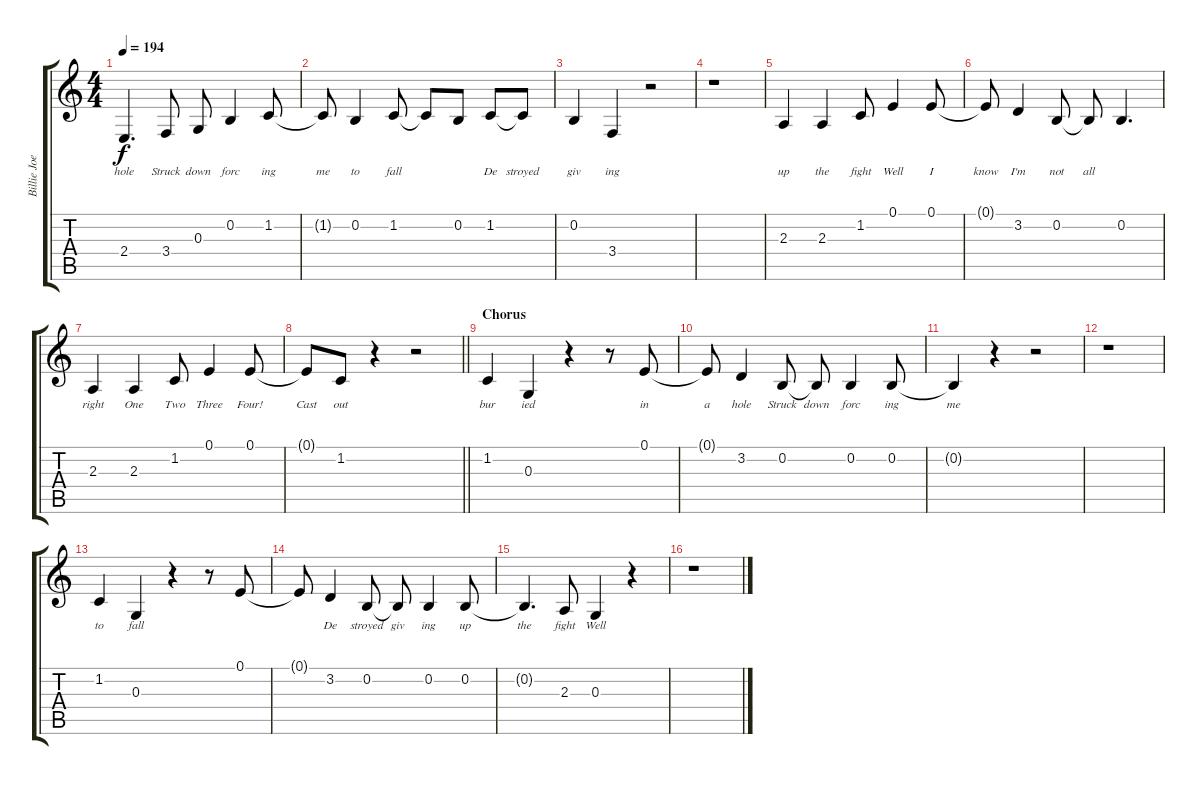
\track ("Billie Joe (vocals)" "Billie Joe") {instrument clarinet}
\staff {score tabs}
\tuning (E4 B3 G3 D3 A2 E2) {hide}
\ts (4 4)
\tempo 194
\clef g2
\ks c
2.4.4{d lyrics (0 "hole") lyrics (1 "") lyrics (2 "") lyrics (3 "") lyrics (4 "") dy f} 3.4.8{lyrics (0 "Struck") lyrics (1 "") lyrics (2 "") lyrics (3 "") lyrics (4 "")} 0.3.8{lyrics (0 "down") lyrics (1 "") lyrics (2 "") lyrics (3 "") lyrics (4 "")} 0.2.4{lyrics (0 "forc") lyrics (1 "") lyrics (2 "") lyrics (3 "") lyrics (4 "")} 1.2.8{lyrics (0 "ing") lyrics (1 "") lyrics (2 "") lyrics (3 "") lyrics (4 "")} |
1.2{t}.8{lyrics (0 "me") lyrics (1 "") lyrics (2 "") lyrics (3 "") lyrics (4 "")} 0.2.4{lyrics (0 "to") lyrics (1 "") lyrics (2 "") lyrics (3 "") lyrics (4 "")} 1.2.8{lyrics (0 "fall") lyrics (1 "") lyrics (2 "") lyrics (3 "") lyrics (4 "")} 1.2{t}.8{lyrics (0 "") lyrics (1 "") lyrics (2 "") lyrics (3 "") lyrics (4 "")} 0.2.8{lyrics (0 "") lyrics (1 "") lyrics (2 "") lyrics (3 "") lyrics (4 "")} 1.2.8{lyrics (0 "De") lyrics (1 "") lyrics (2 "") lyrics (3 "") lyrics (4 "")} 1.2{t}.8{lyrics (0 "stroyed") lyrics (1 "") lyrics (2 "") lyrics (3 "") lyrics (4 "")} |
0.2.4{lyrics (0 "giv") lyrics (1 "") lyrics (2 "") lyrics (3 "") lyrics (4 "")} 3.4.4{lyrics (0 "ing") lyrics (1 "") lyrics (2 "") lyrics (3 "") lyrics (4 "")} r.2 |
r.1 |
2.3.4{lyrics (0 "up") lyrics (1 "") lyrics (2 "") lyrics (3 "") lyrics (4 "")} 2.3.4{lyrics (0 "the") lyrics (1 "") lyrics (2 "") lyrics (3 "") lyrics (4 "")} 1.2.8{lyrics (0 "fight") lyrics (1 "") lyrics (2 "") lyrics (3 "") lyrics (4 "")} 0.1.4{lyrics (0 "Well") lyrics (1 "") lyrics (2 "") lyrics (3 "") lyrics (4 "")} 0.1.8{lyrics (0 "I") lyrics (1 "") lyrics (2 "") lyrics (3 "") lyrics (4 "")} |
0.1{t}.8{lyrics (0 "know") lyrics (1 "") lyrics (2 "") lyrics (3 "") lyrics (4 "")} 3.2.4{lyrics (0 "I'm") lyrics (1 "") lyrics (2 "") lyrics (3 "") lyrics (4 "")} 0.2.8{lyrics (0 "not") lyrics (1 "") lyrics (2 "") lyrics (3 "") lyrics (4 "")} 0.2{t}.8{lyrics (0 "all") lyrics (1 "") lyrics (2 "") lyrics (3 "") lyrics (4 "")} 0.2.4{d lyrics (0 "") lyrics (1 "") lyrics (2 "") lyrics (3 "") lyrics (4 "")} |
2.3.4{lyrics (0 "right") lyrics (1 "") lyrics (2 "") lyrics (3 "") lyrics (4 "")} 2.3.4{lyrics (0 "One") lyrics (1 "") lyrics (2 "") lyrics (3 "") lyrics (4 "")} 1.2.8{lyrics (0 "Two") lyrics (1 "") lyrics (2 "") lyrics (3 "") lyrics (4 "")} 0.1.4{lyrics (0 "Three") lyrics (1 "") lyrics (2 "") lyrics (3 "") lyrics (4 "")} 0.1.8{lyrics (0 "Four!") lyrics (1 "") lyrics (2 "") lyrics (3 "") lyrics (4 "")} |
\barLineRight lightlight
0.1{t}.8{lyrics (0 "Cast") lyrics (1 "") lyrics (2 "") lyrics (3 "") lyrics (4 "")} 1.2.8{lyrics (0 "out") lyrics (1 "") lyrics (2 "") lyrics (3 "") lyrics (4 "")} r.4 r.2 |
\section ("" "Chorus")
1.2.4{lyrics (0 "bur") lyrics (1 "") lyrics (2 "") lyrics (3 "") lyrics (4 "")} 0.3.4{lyrics (0 "ied") lyrics (1 "") lyrics (2 "") lyrics (3 "") lyrics (4 "")} r.4 r.8 0.1.8{lyrics (0 "in") lyrics (1 "") lyrics (2 "") lyrics (3 "") lyrics (4 "")} |
0.1{t}.8{lyrics (0 "a") lyrics (1 "") lyrics (2 "") lyrics (3 "") lyrics (4 "")} 3.2.4{lyrics (0 "hole") lyrics (1 "") lyrics (2 "") lyrics (3 "") lyrics (4 "")} 0.2.8{lyrics (0 "Struck") lyrics (1 "") lyrics (2 "") lyrics (3 "") lyrics (4 "")} 0.2{t}.8{lyrics (0 "down") lyrics (1 "") lyrics (2 "") lyrics (3 "") lyrics (4 "")} 0.2.4{lyrics (0 "forc") lyrics (1 "") lyrics (2 "") lyrics (3 "") lyrics (4 "")} 0.2.8{lyrics (0 "ing") lyrics (1 "") lyrics (2 "") lyrics (3 "") lyrics (4 "")} |
0.2{t}.4{lyrics (0 "me") lyrics (1 "") lyrics (2 "") lyrics (3 "") lyrics (4 "")} r.4 r.2 |
r.1 |
1.2.4{lyrics (0 "to") lyrics (1 "") lyrics (2 "") lyrics (3 "") lyrics (4 "")} 0.3.4{lyrics (0 "fall") lyrics (1 "") lyrics (2 "") lyrics (3 "") lyrics (4 "")} r.4 r.8 0.1.8{lyrics (0 "") lyrics (1 "") lyrics (2 "") lyrics (3 "") lyrics (4 "")} |
0.1{t}.8{lyrics (0 "") lyrics (1 "") lyrics (2 "") lyrics (3 "") lyrics (4 "")} 3.2.4{lyrics (0 "De") lyrics (1 "") lyrics (2 "") lyrics (3 "") lyrics (4 "")} 0.2.8{lyrics (0 "stroyed") lyrics (1 "") lyrics (2 "") lyrics (3 "") lyrics (4 "")} 0.2{t}.8{lyrics (0 "giv") lyrics (1 "") lyrics (2 "") lyrics (3 "") lyrics (4 "")} 0.2.4{lyrics (0 "ing") lyrics (1 "") lyrics (2 "") lyrics (3 "") lyrics (4 "")} 0.2.8{lyrics (0 "up") lyrics (1 "") lyrics (2 "") lyrics (3 "") lyrics (4 "")} |
0.2{t}.4{d lyrics (0 "the") lyrics (1 "") lyrics (2 "") lyrics (3 "") lyrics (4 "")} 2.3.8{lyrics (0 "fight") lyrics (1 "") lyrics (2 "") lyrics (3 "") lyrics (4 "")} 0.3.4{lyrics (0 "Well") lyrics (1 "") lyrics (2 "") lyrics (3 "") lyrics (4 "")} r.4 |
r.1
